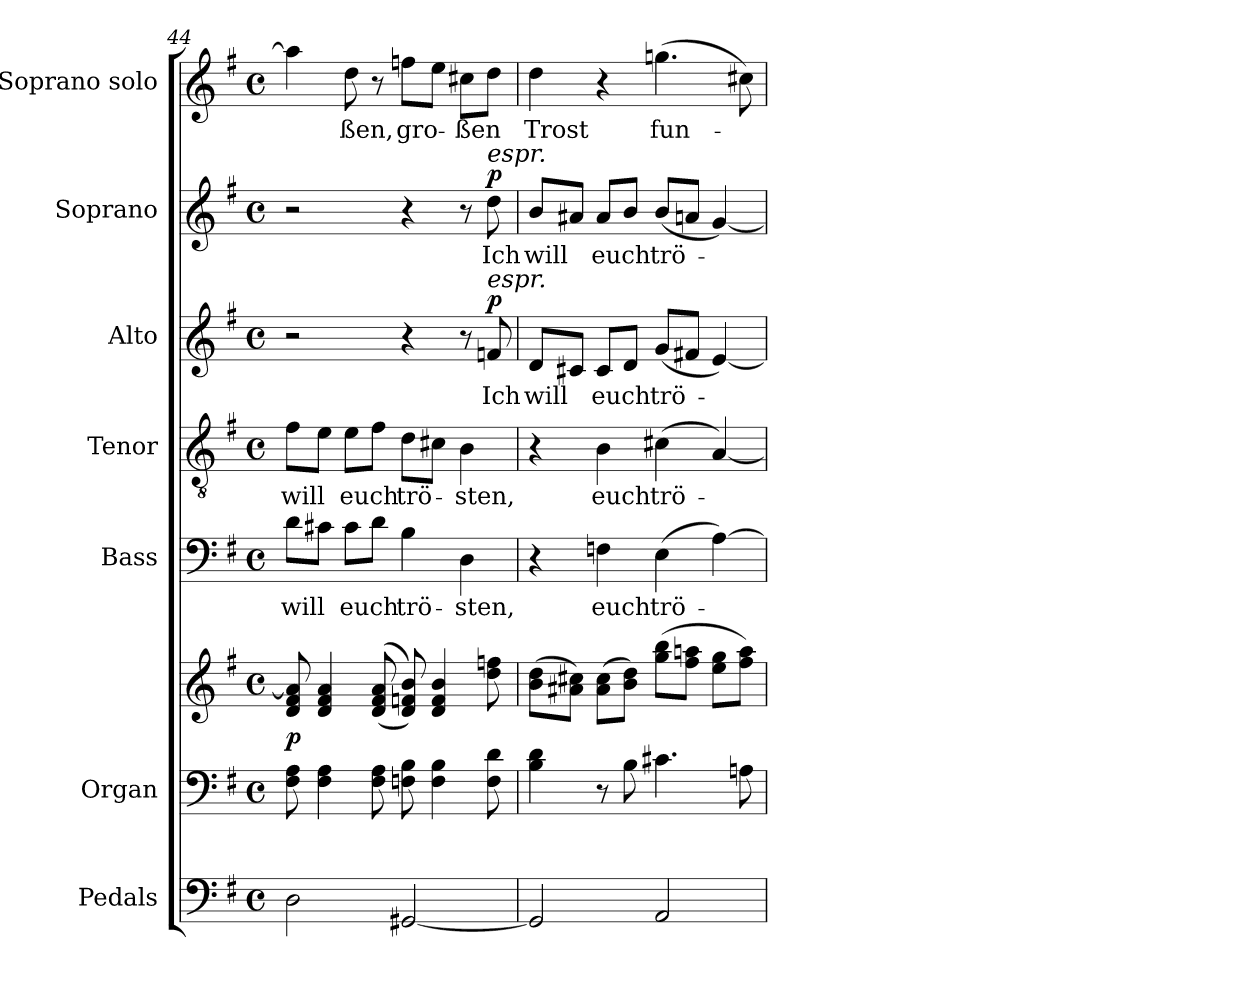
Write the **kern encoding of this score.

**kern	**kern	**kern	**dynam	**kern	**text	**kern	**text	**kern	**text	**dynam	**kern	**text	**dynam	**kern	**text
*part7	*part6	*part6	*part6	*part5	*part5	*part4	*part4	*part3	*part3	*part3	*part2	*part2	*part2	*part1	*part1
*staff8	*staff7	*staff6	*staff6/7	*staff5	*staff5	*staff4	*staff4	*staff3	*staff3	*staff3	*staff2	*staff2	*staff2	*staff1	*staff1
*I"Pedals	*I"Organ	*	*	*I"Bass	*	*I"Tenor	*	*I"Alto	*	*	*I"Soprano	*	*	*I"Soprano solo	*
*I'Ped.	*I'Org.	*	*	*I'B.	*	*I'T.	*	*I'A.	*	*	*I'S.	*	*	*I'S.	*
*clefF4	*clefF4	*clefG2	*	*clefF4	*	*clefGv2	*	*clefG2	*	*	*clefG2	*	*	*clefG2	*
*	*	*	*	*	*	*ITrd7c12	*	*	*	*	*	*	*	*	*
*k[f#]	*k[f#]	*k[f#]	*	*k[f#]	*	*k[f#]	*	*k[f#]	*	*	*k[f#]	*	*	*k[f#]	*
*G:	*G:	*G:	*	*G:	*	*G:	*	*G:	*	*	*G:	*	*	*G:	*
*M4/4	*M4/4	*M4/4	*	*M4/4	*	*M4/4	*	*M4/4	*	*	*M4/4	*	*	*M4/4	*
*met(c)	*met(c)	*met(c)	*	*met(c)	*	*met(c)	*	*met(c)	*	*	*met(c)	*	*	*met(c)	*
=44	=44	=44	=44	=44	=44	=44	=44	=44	=44	=44	=44	=44	=44	=44	=44
!	!	!	!	!	!LO:LY:b:color=#000000	!	!	!	!	!	!	!	!	!	!
!	!	!	!	!	!	!	!LO:LY:b:color=#000000	!	!	!	!	!	!	!	!
2Di\	8F#i\ 8Ai	8di/ 8f#i 8ai]	p	8di\L	will	8F#i\L	will	2r	.	.	2r	.	.	4aai\]	.
.	4F#i\ 4Ai	4di/ 4f#i 4ai	.	8c#Xi\J	.	8Ei\J	.	.	.	.	.	.	.	.	.
!	!	!	!	!	!LO:LY:b:color=#000000	!	!	!	!	!	!	!	!	!	!
!	!	!	!	!	!	!	!LO:LY:b:color=#000000	!	!	!	!	!	!	!	!
!	!	!	!	!	!	!	!	!	!	!	!	!	!	!	!LO:LY:b:color=#000000
.	.	.	.	8c#i\L	euch	8Ei\L	euch	.	.	.	.	.	.	8ddi\	-ßen,
.	8F#i\ 8Ai	((8di/ 8f#i 8ai	.	8di\J	.	8F#i\J	.	.	.	.	.	.	.	8r	.
!	!	!	!	!	!LO:LY:b:color=#000000	!	!	!	!	!	!	!	!	!	!
!	!	!	!	!	!	!	!LO:LY:b:color=#000000	!	!	!	!	!	!	!	!
!	!	!	!	!	!	!	!	!	!	!	!	!	!	!	!LO:LY:b:color=#000000
[2GG#Xi/	8Fni\ 8Bi	8di/ 8fni 8bi))	.	4Bi\	trö-	8Di\L	trö-	4r	.	.	4r	.	.	8ffni\L	gro-
.	4Fi\ 4Bi	4di/ 4fi 4bi	.	.	.	8C#Xi\J	.	.	.	.	.	.	.	8eei\J	.
!	!	!	!	!	!LO:LY:b:color=#000000	!	!	!	!	!	!	!	!	!	!
!	!	!	!	!	!	!	!LO:LY:b:color=#000000	!	!	!	!	!	!	!	!
!	!	!	!	!	!	!	!	!	!	!	!	!	!	!	!LO:LY:b:color=#000000
.	.	.	.	4Di\	-sten,	4BBi\	-sten,	8r	.	.	8r	.	.	8cc#Xi\L	-ßen
!	!	!	!	!	!	!	!	!	!LO:LY:b:color=#000000	!	!	!	!	!	!
!	!	!	!	!	!	!	!	!	!	!	!LO:TX:a:i:t=espr.	!	!	!	!
!	!	!	!	!	!	!	!	!LO:TX:a:i:t=espr.	!	!	!	!	!	!	!
!	!	!	!	!	!	!	!	!	!	!	!	!LO:LY:b:color=#000000	!	!	!
.	8Fi\ 8di	8ddi\ 8ffni	.	.	.	.	.	8fni/	Ich	p	8ddi\	Ich	p	8ddi\J	.
=45	=45	=45	=45	=45	=45	=45	=45	=45	=45	=45	=45	=45	=45	=45	=45
!	!	!	!	!	!	!	!	!	!LO:LY:b:color=#000000	!	!	!	!	!	!
!	!	!	!	!	!	!	!	!	!	!	!	!LO:LY:b:color=#000000	!	!	!
!	!	!	!	!	!	!	!	!	!	!	!	!	!	!	!LO:LY:b:color=#000000
2GG#i/]	4Bi\ 4di	(8bi\ 8ddi\L	.	4r	.	4r	.	8di/L	will	.	8bi/L	will	.	4ddi\	Trost
.	.	8a#Xi\ 8cc#Xi\J)	.	.	.	.	.	8c#Xi/J	.	.	8a#Xi/J	.	.	.	.
!	!	!	!	!	!LO:LY:b:color=#000000	!	!	!	!	!	!	!	!	!	!
!	!	!	!	!	!	!	!LO:LY:b:color=#000000	!	!	!	!	!	!	!	!
!	!	!	!	!	!	!	!	!	!LO:LY:b:color=#000000	!	!	!	!	!	!
!	!	!	!	!	!	!	!	!	!	!	!	!LO:LY:b:color=#000000	!	!	!
.	8r	(8a#i\ 8cc#i\L	.	4Fni\	euch	4BBi\	euch	8c#i/L	euch	.	8a#i/L	euch	.	4r	.
.	8Bi\	8bi\ 8ddi\J)	.	.	.	.	.	8di/J	.	.	8bi/J	.	.	.	.
!	!	!	!	!	!LO:LY:b:color=#000000	!	!	!	!	!	!	!	!	!	!
!	!	!	!	!	!	!	!LO:LY:b:color=#000000	!	!	!	!	!	!	!	!
!	!	!	!	!	!	!	!	!	!LO:LY:b:color=#000000	!	!	!	!	!	!
!	!	!	!	!	!	!	!	!	!	!	!	!LO:LY:b:color=#000000	!	!	!
!	!	!	!	!	!	!	!	!	!	!	!	!	!	!	!LO:LY:b:color=#000000
2AAi/	4.c#Xi\	(8ggi\ 8bbi\L	.	(4Ei\	trö-	(4C#Xi\	trö-	(8gi/L	trö-	.	(8bi/L	trö-	.	(4.ggni\	fun-
.	.	8ff#i\ 8aani\J	.	.	.	.	.	8f#Xi/J	.	.	8ani/J	.	.	.	.
.	.	8eei\ 8ggi\L	.	[4Ai\)	.	[4AAi/)	.	[4ei/)	.	.	[4gi/)	.	.	.	.
.	8Ani\	8ff#i\ 8aai\J)	.	.	.	.	.	.	.	.	.	.	.	8cc#Xi\)	.
=	=	=	=	=	=	=	=	=	=	=	=	=	=	=	=
*-	*-	*-	*-	*-	*-	*-	*-	*-	*-	*-	*-	*-	*-	*-	*-
